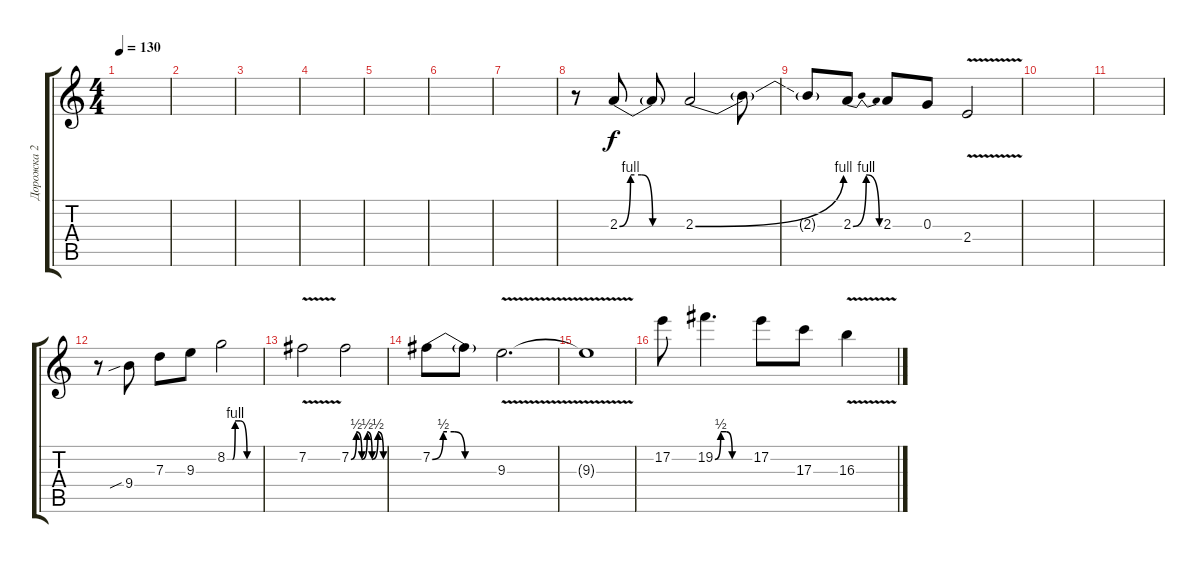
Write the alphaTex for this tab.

\track ("Дорожка 2" "Дорожка 2") {instrument distortionguitar}
\staff {score tabs}
\tuning (E4 B3 G3 D3 A2 E2) {hide}
\ts (4 4)
\tempo 130
\clef g2
\ks c
|
|
|
|
|
|
|
r.8 2.3{be (custom 0 0 10 4 20 4 30 0 60 0)}.8 2.3{t}.8 2.3{be (bend 0 0 60 4)}.2 2.3{t}.8 |
2.3{t}.8 2.3{be (bendrelease 0 0 10 4 20 4 60 0)}.8 2.3.8 0.3.8 2.4{v}.2 |
|
|
r.8 9.4{sib}.8 7.3.8 9.3.8 8.2{be (custom 0 0 10 0 15 4 24 4 37 0 46 0 60 0)}.2 |
7.2{v}.2 7.2{be (custom 0 0 10 2 20 0 30 2 39 0 50 2 60 0)}.2 |
7.2{be (custom 0 0 10 2 20 2 30 0 60 0)}.8 7.2{t}.8 9.3{v}.2{d} |
9.3{t}.1 |
17.2.8 19.2{be (custom 0 0 10 2 20 2 30 0 60 0)}.4{d} 17.2.8 17.3.8 16.3{v}.4
